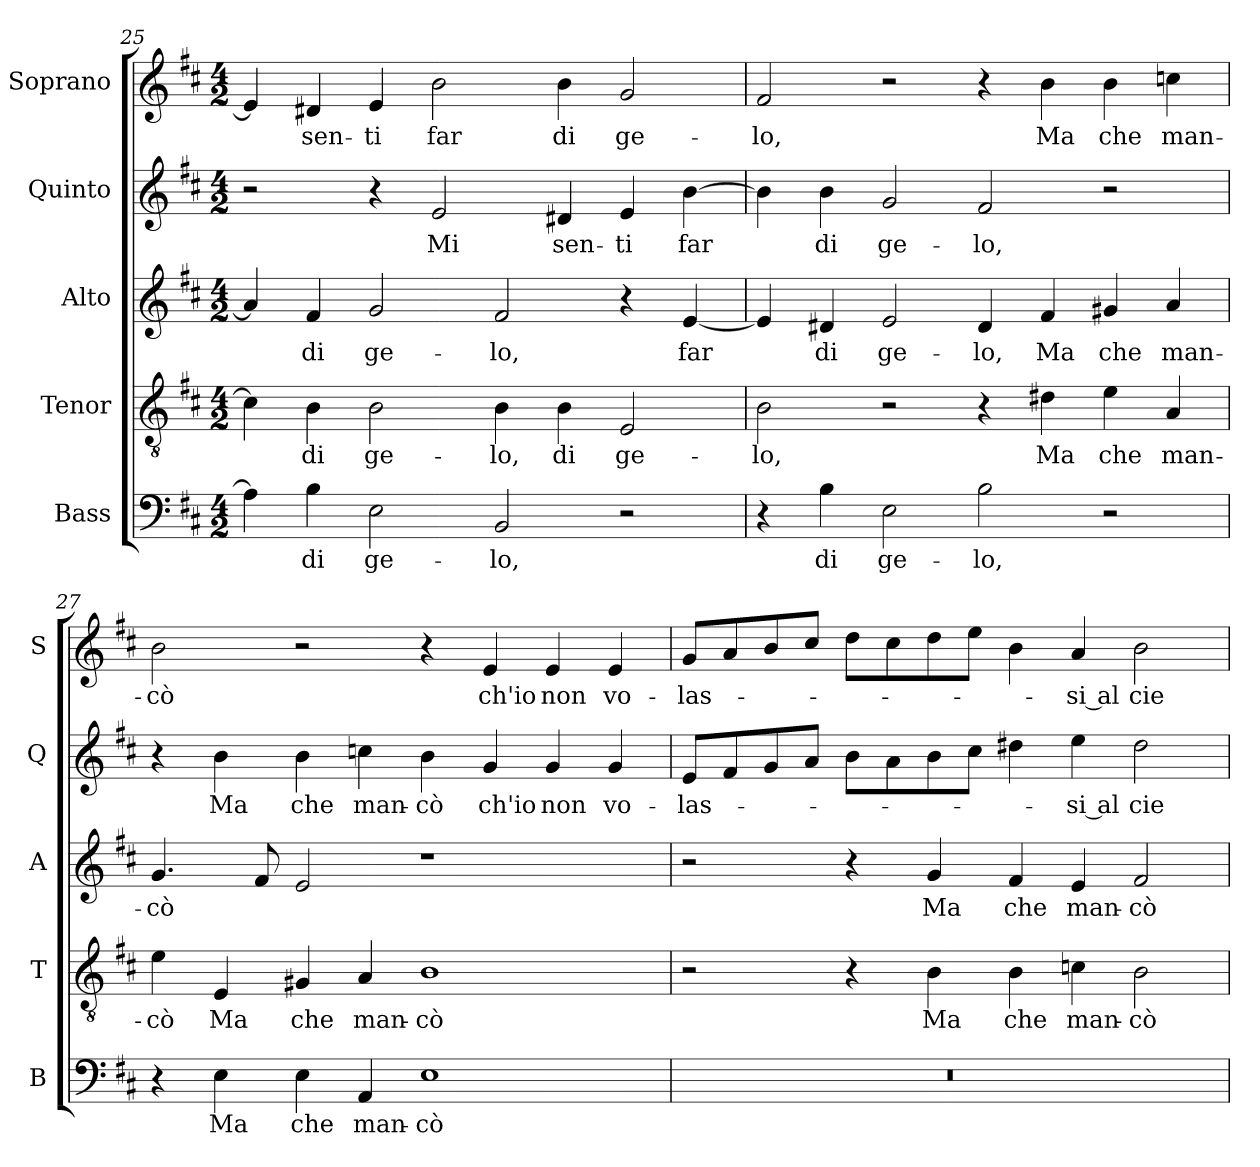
**kern	**text	**kern	**text	**kern	**text	**kern	**text	**kern	**text
*part5	*part5	*part4	*part4	*part3	*part3	*part2	*part2	*part1	*part1
*staff5	*staff5	*staff4	*staff4	*staff3	*staff3	*staff2	*staff2	*staff1	*staff1
*I"Bass	*	*I"Tenor	*	*I"Alto	*	*I"Quinto	*	*I"Soprano	*
*I'B	*	*I'T	*	*I'A	*	*I'Q	*	*I'S	*
*clefF4	*	*clefGv2	*	*clefG2	*	*clefG2	*	*clefG2	*
*k[f#c#]	*	*k[f#c#]	*	*k[f#c#]	*	*k[f#c#]	*	*k[f#c#]	*
*D:	*	*D:	*	*D:	*	*D:	*	*D:	*
*M4/2	*	*M4/2	*	*M4/2	*	*M4/2	*	*M4/2	*
=25	=25	=25	=25	=25	=25	=25	=25	=25	=25
4A\]	.	4c\]	.	4a/]	.	2r	.	4e/]	.
!	!LO:LY:b	!	!	!	!	!	!	!	!
!	!	!	!LO:LY:b	!	!	!	!	!	!
!	!	!	!	!	!LO:LY:b	!	!	!	!
!	!	!	!	!	!	!	!	!	!LO:LY:b
4B\	di	4B\	di	4f#/	di	.	.	4d#X/	sen-
!	!LO:LY:b	!	!	!	!	!	!	!	!
!	!	!	!LO:LY:b	!	!	!	!	!	!
!	!	!	!	!	!LO:LY:b	!	!	!	!
!	!	!	!	!	!	!	!	!	!LO:LY:b
2E\	ge-	2B\	ge-	2g/	ge-	4r	.	4e/	-ti
!	!	!	!	!	!	!	!LO:LY:b	!	!
!	!	!	!	!	!	!	!	!	!LO:LY:b
.	.	.	.	.	.	2e/	Mi	2b\	far
!	!LO:LY:b	!	!	!	!	!	!	!	!
!	!	!	!LO:LY:b	!	!	!	!	!	!
!	!	!	!	!	!LO:LY:b	!	!	!	!
2BB/	-lo,	4B\	-lo,	2f#/	-lo,	.	.	.	.
!	!	!	!LO:LY:b	!	!	!	!	!	!
!	!	!	!	!	!	!	!LO:LY:b	!	!
!	!	!	!	!	!	!	!	!	!LO:LY:b
.	.	4B\	di	.	.	4d#X/	sen-	4b\	di
!	!	!	!LO:LY:b	!	!	!	!	!	!
!	!	!	!	!	!	!	!LO:LY:b	!	!
!	!	!	!	!	!	!	!	!	!LO:LY:b
2r	.	2E/	ge-	4r	.	4e/	-ti	2g/	ge-
!	!	!	!	!	!LO:LY:b	!	!	!	!
!	!	!	!	!	!	!	!LO:LY:b	!	!
.	.	.	.	[4e/	far	[4b\	far	.	.
!!LO:PB:g=z
=26	=26	=26	=26	=26	=26	=26	=26	=26	=26
!	!	!	!LO:LY:b	!	!	!	!	!	!
!	!	!	!	!	!	!	!	!	!LO:LY:b
4r	.	2B\	-lo,	4e/]	.	4b\]	.	2f#/	-lo,
!	!LO:LY:b	!	!	!	!	!	!	!	!
!	!	!	!	!	!LO:LY:b	!	!	!	!
!	!	!	!	!	!	!	!LO:LY:b	!	!
4B\	di	.	.	4d#X/	di	4b\	di	.	.
!	!LO:LY:b	!	!	!	!	!	!	!	!
!	!	!	!	!	!LO:LY:b	!	!	!	!
!	!	!	!	!	!	!	!LO:LY:b	!	!
2E\	ge-	2r	.	2e/	ge-	2g/	ge-	2r	.
!	!LO:LY:b	!	!	!	!	!	!	!	!
!	!	!	!	!	!LO:LY:b	!	!	!	!
!	!	!	!	!	!	!	!LO:LY:b	!	!
2B\	-lo,	4r	.	4d#/	-lo,	2f#/	-lo,	4r	.
!	!	!	!LO:LY:b	!	!	!	!	!	!
!	!	!	!	!	!LO:LY:b	!	!	!	!
!	!	!	!	!	!	!	!	!	!LO:LY:b
.	.	4d#X\	Ma	4f#/	Ma	.	.	4b\	Ma
!	!	!	!LO:LY:b	!	!	!	!	!	!
!	!	!	!	!	!LO:LY:b	!	!	!	!
!	!	!	!	!	!	!	!	!	!LO:LY:b
2r	.	4e\	che	4g#X/	che	2r	.	4b\	che
!	!	!	!LO:LY:b	!	!	!	!	!	!
!	!	!	!	!	!LO:LY:b	!	!	!	!
!	!	!	!	!	!	!	!	!	!LO:LY:b
.	.	4A/	man-	4a/	man-	.	.	4ccn\	man-
=27	=27	=27	=27	=27	=27	=27	=27	=27	=27
!	!	!	!LO:LY:b	!	!	!	!	!	!
!	!	!	!	!	!LO:LY:b	!	!	!	!
!	!	!	!	!	!	!	!	!	!LO:LY:b
4r	.	4e\	-cò	4.g/	-cò	4r	.	2b\	-cò
!	!LO:LY:b	!	!	!	!	!	!	!	!
!	!	!	!LO:LY:b	!	!	!	!	!	!
!	!	!	!	!	!	!	!LO:LY:b	!	!
4E\	Ma	4E/	Ma	.	.	4b\	Ma	.	.
.	.	.	.	8f#/	.	.	.	.	.
!	!LO:LY:b	!	!	!	!	!	!	!	!
!	!	!	!LO:LY:b	!	!	!	!	!	!
!	!	!	!	!	!	!	!LO:LY:b	!	!
4E\	che	4G#X/	che	2e/	.	4b\	che	2r	.
!	!LO:LY:b	!	!	!	!	!	!	!	!
!	!	!	!LO:LY:b	!	!	!	!	!	!
!	!	!	!	!	!	!	!LO:LY:b	!	!
4AA/	man-	4A/	man-	.	.	4ccn\	man-	.	.
!	!LO:LY:b	!	!	!	!	!	!	!	!
!	!	!	!LO:LY:b	!	!	!	!	!	!
!	!	!	!	!	!	!	!LO:LY:b	!	!
1E	-cò	1B	-cò	1r	.	4b\	-cò	4r	.
!	!	!	!	!	!	!	!LO:LY:b	!	!
!	!	!	!	!	!	!	!	!	!LO:LY:b
.	.	.	.	.	.	4g/	ch'io	4e/	ch'io
!	!	!	!	!	!	!	!LO:LY:b	!	!
!	!	!	!	!	!	!	!	!	!LO:LY:b
.	.	.	.	.	.	4g/	non	4e/	non
!	!	!	!	!	!	!	!LO:LY:b	!	!
!	!	!	!	!	!	!	!	!	!LO:LY:b
.	.	.	.	.	.	4g/	vo-	4e/	vo-
=28	=28	=28	=28	=28	=28	=28	=28	=28	=28
!	!	!	!	!	!	!	!LO:LY:b	!	!
!	!	!	!	!	!	!	!	!	!LO:LY:b
0r	.	2r	.	2r	.	8e/L	-las-	8g/L	-las-
.	.	.	.	.	.	8f#/	.	8a/	.
.	.	.	.	.	.	8g/	.	8b/	.
.	.	.	.	.	.	8a/J	.	8cc#/J	.
.	.	4r	.	4r	.	8b\L	.	8dd\L	.
.	.	.	.	.	.	8a\	.	8cc#\	.
!	!	!	!LO:LY:b	!	!	!	!	!	!
!	!	!	!	!	!LO:LY:b	!	!	!	!
.	.	4B\	Ma	4g/	Ma	8b\	.	8dd\	.
.	.	.	.	.	.	8cc#\J	.	8ee\J	.
!	!	!	!LO:LY:b	!	!	!	!	!	!
!	!	!	!	!	!LO:LY:b	!	!	!	!
.	.	4B\	che	4f#/	che	4dd#X\	.	4b\	.
!	!	!	!LO:LY:b	!	!	!	!	!	!
!	!	!	!	!	!LO:LY:b	!	!	!	!
!	!	!	!	!	!	!	!LO:LY:b	!	!
!	!	!	!	!	!	!	!	!	!LO:LY:b
.	.	4cn\	man-	4e/	man-	4ee\	-si al	4a/	-si al
!	!	!	!LO:LY:b	!	!	!	!	!	!
!	!	!	!	!	!LO:LY:b	!	!	!	!
!	!	!	!	!	!	!	!LO:LY:b	!	!
!	!	!	!	!	!	!	!	!	!LO:LY:b
.	.	2B\	-cò	2f#/	-cò	2dd#\	cie-	2b\	cie-
=	=	=	=	=	=	=	=	=	=
*-	*-	*-	*-	*-	*-	*-	*-	*-	*-
